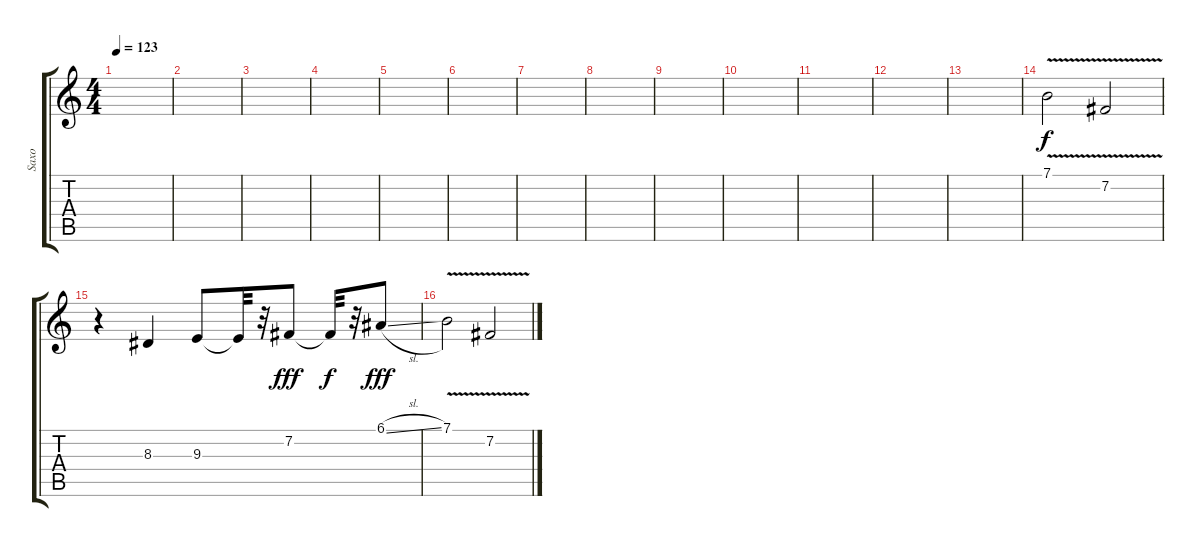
\track ("Saxo" "Saxo") {instrument baritonesax}
\staff {score tabs}
\tuning (E4 B3 G3 D3 A2 E2) {hide}
\ts (4 4)
\tempo 123
\clef g2
\ks c
|
|
|
|
|
|
|
|
|
|
|
|
|
7.1{v}.2{volume 11} 7.2{v}.2 |
r.4 8.3.4 9.3.8 9.3{t}.32{dy f} r.32 7.2.8{dy fff} 7.2{t}.32{dy f} r.32 6.1{sl}.8{dy fff} |
7.1{v}.2 7.2{v}.2
